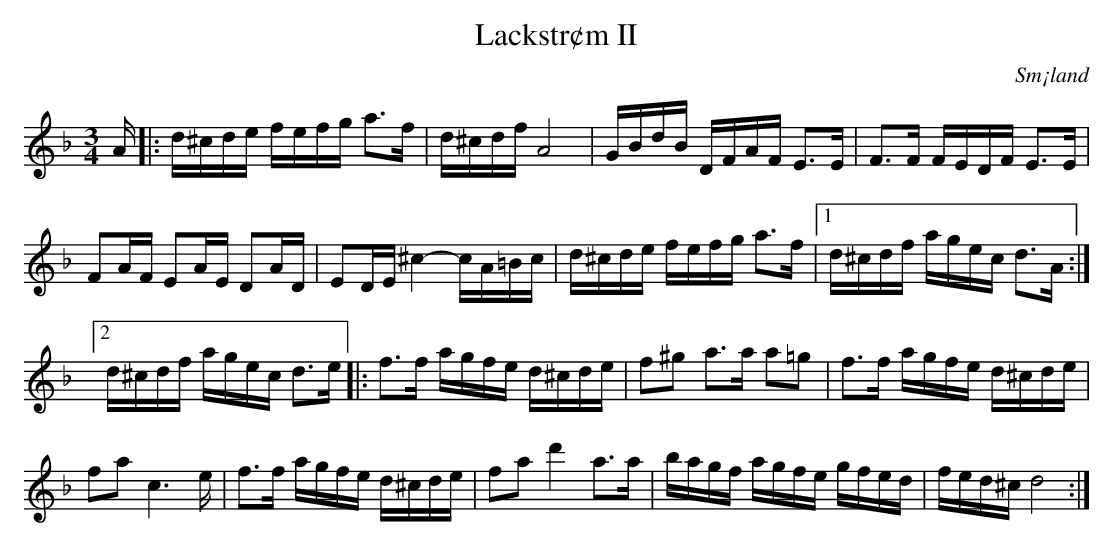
X:1
T:Lackstr¢m II
O:Sm¡land
M:3/4
L:1/16
K:Dm
A |: d^cde fefg a3f | d^cdf A8 | GBdB DFAF E3E | F3F FEDF E3E |
F2AF E2AE D2AD | E2DE ^c4- cA=Bc | d^cde fefg a3f |[1 d^cdf agec d3A :|
[2 d^cdf agec d3e |: f3f agfe d^cde |f2^g2 a3a a2=g2 | f3f agfe d^cde |
f2a2 c6 e | f3f agfe d^cde | f2a2 d'4 a3a | bagf agfe gfed | fed^c d8 :|
